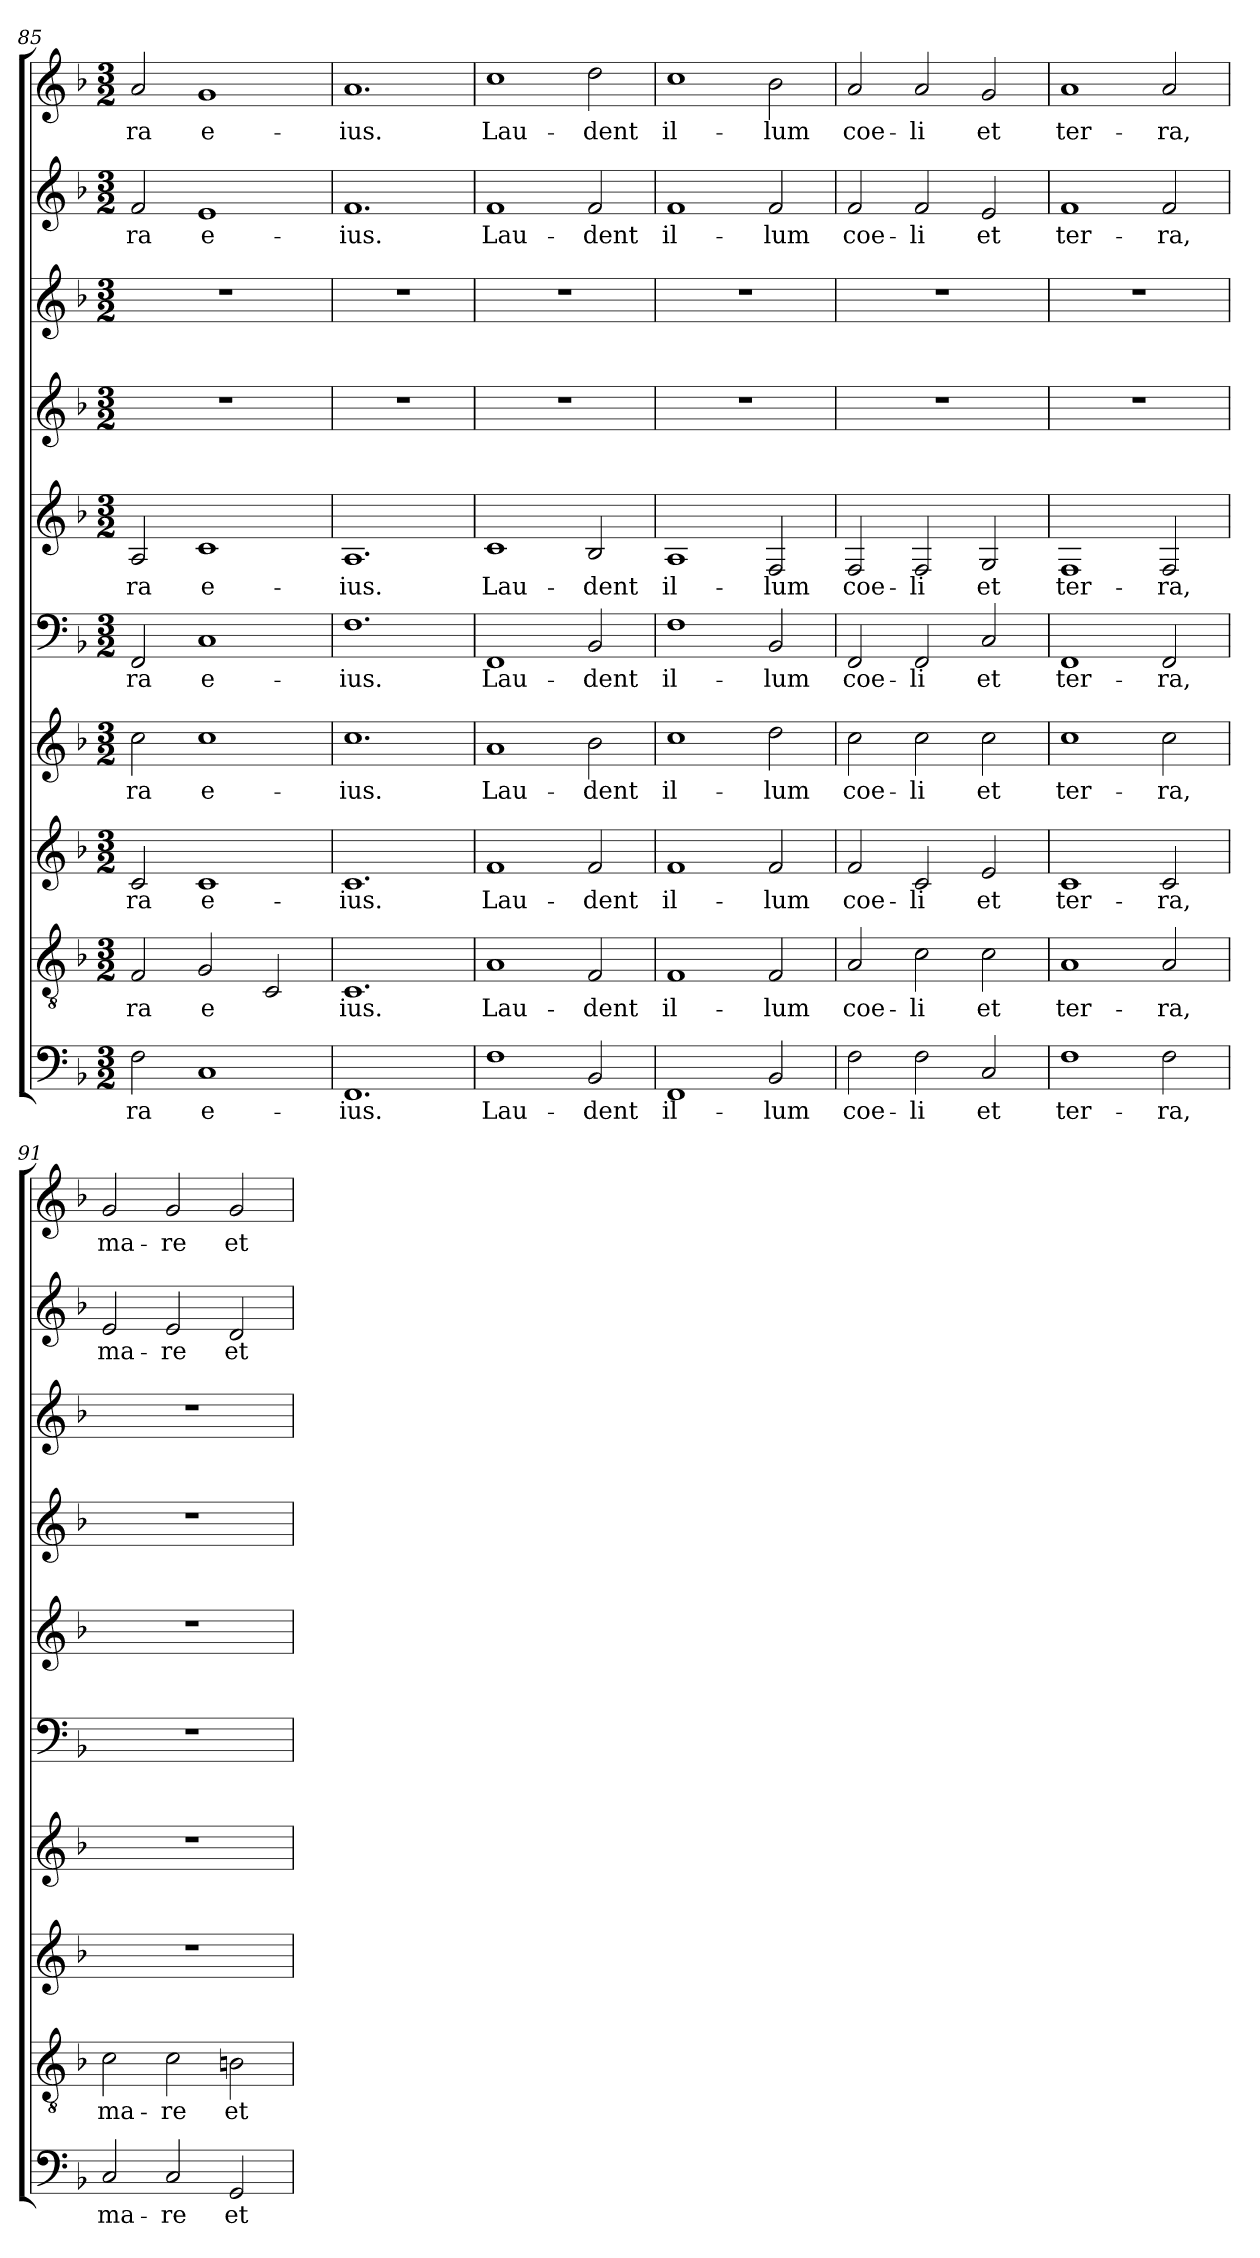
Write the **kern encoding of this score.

**kern	**text	**kern	**text	**kern	**text	**kern	**text	**kern	**text	**kern	**text	**kern	**kern	**kern	**text	**kern	**text
*part10	*part10	*part9	*part9	*part8	*part8	*part7	*part7	*part6	*part6	*part5	*part5	*part4	*part3	*part2	*part2	*part1	*part1
*staff10	*staff10	*staff9	*staff9	*staff8	*staff8	*staff7	*staff7	*staff6	*staff6	*staff5	*staff5	*staff4	*staff3	*staff2	*staff2	*staff1	*staff1
*clefF4	*	*clefGv2	*	*clefG2	*	*clefG2	*	*clefF4	*	*clefG2	*	*clefG2	*clefG2	*clefG2	*	*clefG2	*
*k[b-]	*	*k[b-]	*	*k[b-]	*	*k[b-]	*	*k[b-]	*	*k[b-]	*	*k[b-]	*k[b-]	*k[b-]	*	*k[b-]	*
*F:	*	*F:	*	*F:	*	*F:	*	*F:	*	*F:	*	*F:	*F:	*F:	*	*F:	*
*M3/2	*	*M3/2	*	*M3/2	*	*M3/2	*	*M3/2	*	*M3/2	*	*M3/2	*M3/2	*M3/2	*	*M3/2	*
=85	=85	=85	=85	=85	=85	=85	=85	=85	=85	=85	=85	=85	=85	=85	=85	=85	=85
!	!LO:LY:b	!	!LO:LY:b	!	!LO:LY:b	!	!LO:LY:b	!	!LO:LY:b	!	!LO:LY:b	!	!	!	!LO:LY:b	!	!LO:LY:b
2F\	-ra	2F/	-ra	2c/	-ra	2cc\	ra	2FF/	-ra	2A/	-ra	1.r	1.r	2f/	-ra	2a/	-ra
!	!LO:LY:b	!	!LO:LY:b	!	!LO:LY:b	!	!LO:LY:b	!	!LO:LY:b	!	!LO:LY:b	!	!	!	!LO:LY:b	!	!LO:LY:b
1C	e-	2G/	e	1c	e-	1cc	e-	1C	e-	1c	e-	.	.	1e	e-	1g	e-
!	!	!	!LO:LY:b	!	!	!	!	!	!	!	!	!	!	!	!	!	!
.	.	2C/	­	.	.	.	.	.	.	.	.	.	.	.	.	.	.
=86	=86	=86	=86	=86	=86	=86	=86	=86	=86	=86	=86	=86	=86	=86	=86	=86	=86
!	!LO:LY:b	!	!LO:LY:b	!	!LO:LY:b	!	!LO:LY:b	!	!LO:LY:b	!	!LO:LY:b	!	!	!	!LO:LY:b	!	!LO:LY:b
1.FF	-ius.	1.C	ius.	1.c	-ius.	1.cc	-ius.	1.F	-ius.	1.A	-ius.	1.r	1.r	1.f	-ius.	1.a	-ius.
=87	=87	=87	=87	=87	=87	=87	=87	=87	=87	=87	=87	=87	=87	=87	=87	=87	=87
!	!LO:LY:b	!	!LO:LY:b	!	!LO:LY:b	!	!LO:LY:b	!	!LO:LY:b	!	!LO:LY:b	!	!	!	!LO:LY:b	!	!LO:LY:b
1F	Lau-	1A	Lau-	1f	Lau-	1a	Lau-	1FF	Lau-	1c	Lau-	1.r	1.r	1f	Lau-	1cc	Lau-
!	!LO:LY:b	!	!LO:LY:b	!	!LO:LY:b	!	!LO:LY:b	!	!LO:LY:b	!	!LO:LY:b	!	!	!	!LO:LY:b	!	!LO:LY:b
2BB-/	-dent	2F/	-dent	2f/	-dent	2b-\	-dent	2BB-/	-dent	2B-/	-dent	.	.	2f/	-dent	2dd\	-dent
=88	=88	=88	=88	=88	=88	=88	=88	=88	=88	=88	=88	=88	=88	=88	=88	=88	=88
!	!LO:LY:b	!	!LO:LY:b	!	!LO:LY:b	!	!LO:LY:b	!	!LO:LY:b	!	!LO:LY:b	!	!	!	!LO:LY:b	!	!LO:LY:b
1FF	il-	1F	il-	1f	il-	1cc	il-	1F	il-	1A	il-	1.r	1.r	1f	il-	1cc	il-
!	!LO:LY:b	!	!LO:LY:b	!	!LO:LY:b	!	!LO:LY:b	!	!LO:LY:b	!	!LO:LY:b	!	!	!	!LO:LY:b	!	!LO:LY:b
2BB-/	-lum	2F/	-lum	2f/	-lum	2dd\	-lum	2BB-/	-lum	2F/	-lum	.	.	2f/	-lum	2b-\	-lum
=89	=89	=89	=89	=89	=89	=89	=89	=89	=89	=89	=89	=89	=89	=89	=89	=89	=89
!	!LO:LY:b	!	!LO:LY:b	!	!LO:LY:b	!	!LO:LY:b	!	!LO:LY:b	!	!LO:LY:b	!	!	!	!LO:LY:b	!	!LO:LY:b
2F\	coe-	2A/	coe-	2f/	coe-	2cc\	coe-	2FF/	coe-	2F/	coe-	1.r	1.r	2f/	coe-	2a/	coe-
!	!LO:LY:b	!	!LO:LY:b	!	!LO:LY:b	!	!LO:LY:b	!	!LO:LY:b	!	!LO:LY:b	!	!	!	!LO:LY:b	!	!LO:LY:b
2F\	-li	2c\	-li	2c/	-li	2cc\	-li	2FF/	-li	2F/	-li	.	.	2f/	-li	2a/	-li
!	!LO:LY:b	!	!LO:LY:b	!	!LO:LY:b	!	!LO:LY:b	!	!LO:LY:b	!	!LO:LY:b	!	!	!	!LO:LY:b	!	!LO:LY:b
2C/	et	2c\	et	2e/	et	2cc\	et	2C/	et	2G/	et	.	.	2e/	et	2g/	et
!!LO:PB:g=z
=90	=90	=90	=90	=90	=90	=90	=90	=90	=90	=90	=90	=90	=90	=90	=90	=90	=90
!	!LO:LY:b	!	!LO:LY:b	!	!LO:LY:b	!	!LO:LY:b	!	!LO:LY:b	!	!LO:LY:b	!	!	!	!LO:LY:b	!	!LO:LY:b
1F	ter-	1A	ter-	1c	ter-	1cc	ter-	1FF	ter-	1F	ter-	1.r	1.r	1f	ter-	1a	ter-
!	!LO:LY:b	!	!LO:LY:b	!	!LO:LY:b	!	!LO:LY:b	!	!LO:LY:b	!	!LO:LY:b	!	!	!	!LO:LY:b	!	!LO:LY:b
2F\	-ra,	2A/	-ra,	2c/	-ra,	2cc\	-ra,	2FF/	-ra,	2F/	-ra,	.	.	2f/	-ra,	2a/	-ra,
=91	=91	=91	=91	=91	=91	=91	=91	=91	=91	=91	=91	=91	=91	=91	=91	=91	=91
!	!LO:LY:b	!	!LO:LY:b	!	!	!	!	!	!	!	!	!	!	!	!LO:LY:b	!	!LO:LY:b
2C/	ma-	2c\	ma-	1.r	.	1.r	.	1.r	.	1.r	.	1.r	1.r	2e/	ma-	2g/	ma-
!	!LO:LY:b	!	!LO:LY:b	!	!	!	!	!	!	!	!	!	!	!	!LO:LY:b	!	!LO:LY:b
2C/	-re	2c\	-re	.	.	.	.	.	.	.	.	.	.	2e/	-re	2g/	-re
!	!LO:LY:b	!	!LO:LY:b	!	!	!	!	!	!	!	!	!	!	!	!LO:LY:b	!	!LO:LY:b
2GG/	et	2Bn\	et	.	.	.	.	.	.	.	.	.	.	2d/	et	2g/	et
=	=	=	=	=	=	=	=	=	=	=	=	=	=	=	=	=	=
*-	*-	*-	*-	*-	*-	*-	*-	*-	*-	*-	*-	*-	*-	*-	*-	*-	*-
